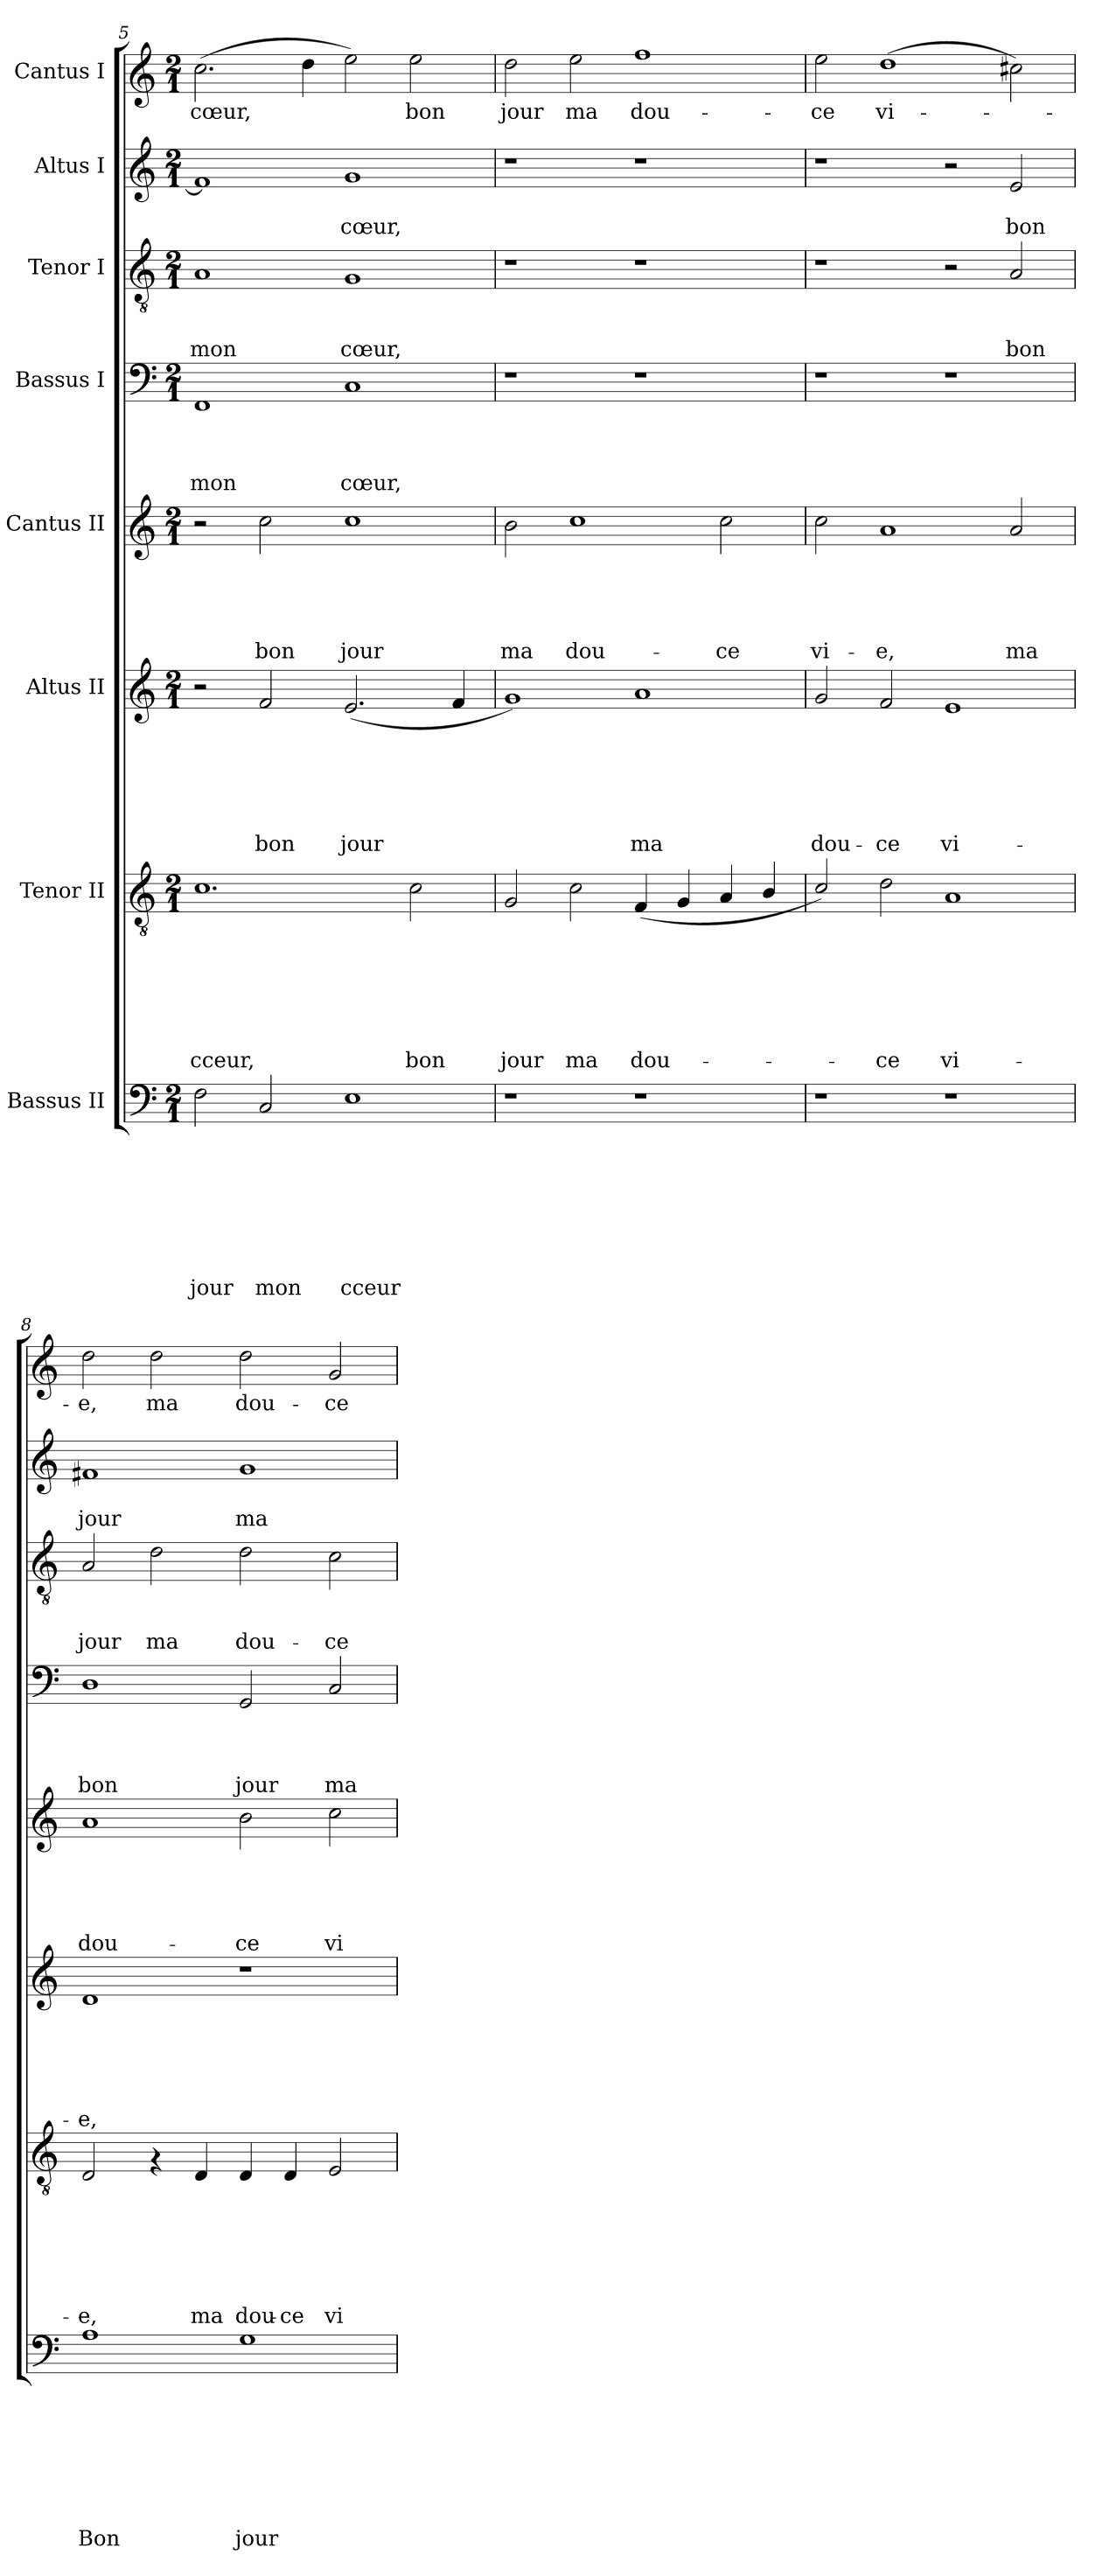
**kern	**text	**text	**text	**text	**text	**text	**text	**text	**kern	**text	**text	**text	**text	**text	**text	**text	**kern	**text	**text	**text	**text	**text	**text	**kern	**text	**text	**text	**text	**text	**kern	**text	**text	**text	**text	**kern	**text	**text	**text	**kern	**text	**text	**kern	**text
*part8	*part8	*part8	*part8	*part8	*part8	*part8	*part8	*part8	*part7	*part7	*part7	*part7	*part7	*part7	*part7	*part7	*part6	*part6	*part6	*part6	*part6	*part6	*part6	*part5	*part5	*part5	*part5	*part5	*part5	*part4	*part4	*part4	*part4	*part4	*part3	*part3	*part3	*part3	*part2	*part2	*part2	*part1	*part1
*staff8	*staff8	*staff8	*staff8	*staff8	*staff8	*staff8	*staff8	*staff8	*staff7	*staff7	*staff7	*staff7	*staff7	*staff7	*staff7	*staff7	*staff6	*staff6	*staff6	*staff6	*staff6	*staff6	*staff6	*staff5	*staff5	*staff5	*staff5	*staff5	*staff5	*staff4	*staff4	*staff4	*staff4	*staff4	*staff3	*staff3	*staff3	*staff3	*staff2	*staff2	*staff2	*staff1	*staff1
*I"Bassus II	*	*	*	*	*	*	*	*	*I"Tenor II	*	*	*	*	*	*	*	*I"Altus II	*	*	*	*	*	*	*I"Cantus II	*	*	*	*	*	*I"Bassus I	*	*	*	*	*I"Tenor I	*	*	*	*I"Altus I	*	*	*I"Cantus I	*
!!LO:PB:g=z
*clefF4	*	*	*	*	*	*	*	*	*clefGv2	*	*	*	*	*	*	*	*clefG2	*	*	*	*	*	*	*clefG2	*	*	*	*	*	*clefF4	*	*	*	*	*clefGv2	*	*	*	*clefG2	*	*	*clefG2	*
*k[]	*	*	*	*	*	*	*	*	*k[]	*	*	*	*	*	*	*	*k[]	*	*	*	*	*	*	*k[]	*	*	*	*	*	*k[]	*	*	*	*	*k[]	*	*	*	*k[]	*	*	*k[]	*
*C:	*	*	*	*	*	*	*	*	*C:	*	*	*	*	*	*	*	*C:	*	*	*	*	*	*	*C:	*	*	*	*	*	*C:	*	*	*	*	*C:	*	*	*	*C:	*	*	*C:	*
*M2/1	*	*	*	*	*	*	*	*	*M2/1	*	*	*	*	*	*	*	*M2/1	*	*	*	*	*	*	*M2/1	*	*	*	*	*	*M2/1	*	*	*	*	*M2/1	*	*	*	*M2/1	*	*	*M2/1	*
=5	=5	=5	=5	=5	=5	=5	=5	=5	=5	=5	=5	=5	=5	=5	=5	=5	=5	=5	=5	=5	=5	=5	=5	=5	=5	=5	=5	=5	=5	=5	=5	=5	=5	=5	=5	=5	=5	=5	=5	=5	=5	=5	=5
!	!	!	!	!	!	!	!	!LO:LY:b	!	!	!	!	!	!	!	!LO:LY:b	!	!	!	!	!	!	!	!	!	!	!	!	!	!	!	!	!	!LO:LY:b	!	!	!	!LO:LY:b	!	!	!	!	!LO:LY:b
2F\	.	.	.	.	.	.	.	jour	1.c	.	.	.	.	.	.	cceur,	2r	.	.	.	.	.	.	2r	.	.	.	.	.	1FF	.	.	.	mon	1A	.	.	mon	1f]	.	.	(>2.cc\	cœur,
!	!	!	!	!	!	!	!	!LO:LY:b	!	!	!	!	!	!	!	!	!	!	!	!	!	!	!LO:LY:b	!	!	!	!	!	!LO:LY:b	!	!	!	!	!	!	!	!	!	!	!	!	!	!
2C/	.	.	.	.	.	.	.	mon	.	.	.	.	.	.	.	.	2f/	.	.	.	.	.	bon	2cc\	.	.	.	.	bon	.	.	.	.	.	.	.	.	.	.	.	.	.	.
.	.	.	.	.	.	.	.	.	.	.	.	.	.	.	.	.	.	.	.	.	.	.	.	.	.	.	.	.	.	.	.	.	.	.	.	.	.	.	.	.	.	4dd\	.
!	!	!	!	!	!	!	!	!LO:LY:b	!	!	!	!	!	!	!	!	!	!	!	!	!	!	!LO:LY:b	!	!	!	!	!	!LO:LY:b	!	!	!	!	!LO:LY:b	!	!	!	!LO:LY:b	!	!	!LO:LY:b	!	!
1E	.	.	.	.	.	.	.	cceur	.	.	.	.	.	.	.	.	(<2.e/	.	.	.	.	.	jour	1cc	.	.	.	.	jour	1C	.	.	.	cœur,	1G	.	.	cœur,	1g	.	cœur,	2ee\)	.
!	!	!	!	!	!	!	!	!	!	!	!	!	!	!	!	!LO:LY:b	!	!	!	!	!	!	!	!	!	!	!	!	!	!	!	!	!	!	!	!	!	!	!	!	!	!	!LO:LY:b
.	.	.	.	.	.	.	.	.	2c\	.	.	.	.	.	.	bon	.	.	.	.	.	.	.	.	.	.	.	.	.	.	.	.	.	.	.	.	.	.	.	.	.	2ee\	bon
.	.	.	.	.	.	.	.	.	.	.	.	.	.	.	.	.	4f/	.	.	.	.	.	.	.	.	.	.	.	.	.	.	.	.	.	.	.	.	.	.	.	.	.	.
=6	=6	=6	=6	=6	=6	=6	=6	=6	=6	=6	=6	=6	=6	=6	=6	=6	=6	=6	=6	=6	=6	=6	=6	=6	=6	=6	=6	=6	=6	=6	=6	=6	=6	=6	=6	=6	=6	=6	=6	=6	=6	=6	=6
!	!	!	!	!	!	!	!	!	!	!	!	!	!	!	!	!LO:LY:b	!	!	!	!	!	!	!	!	!	!	!	!	!LO:LY:b	!	!	!	!	!	!	!	!	!	!	!	!	!	!LO:LY:b
1r	.	.	.	.	.	.	.	.	2G/	.	.	.	.	.	.	jour	1g)	.	.	.	.	.	.	2b\	.	.	.	.	ma	1r	.	.	.	.	1r	.	.	.	1r	.	.	2dd\	jour
!	!	!	!	!	!	!	!	!	!	!	!	!	!	!	!	!LO:LY:b	!	!	!	!	!	!	!	!	!	!	!	!	!LO:LY:b	!	!	!	!	!	!	!	!	!	!	!	!	!	!LO:LY:b
.	.	.	.	.	.	.	.	.	2c\	.	.	.	.	.	.	ma	.	.	.	.	.	.	.	1cc	.	.	.	.	dou-	.	.	.	.	.	.	.	.	.	.	.	.	2ee\	ma
!	!	!	!	!	!	!	!	!	!	!	!	!	!	!	!	!LO:LY:b	!	!	!	!	!	!	!LO:LY:b	!	!	!	!	!	!	!	!	!	!	!	!	!	!	!	!	!	!	!	!LO:LY:b
1r	.	.	.	.	.	.	.	.	(<4F/	.	.	.	.	.	.	dou-	1a	.	.	.	.	.	ma	.	.	.	.	.	.	1r	.	.	.	.	1r	.	.	.	1r	.	.	1ff	dou-
.	.	.	.	.	.	.	.	.	4G/	.	.	.	.	.	.	.	.	.	.	.	.	.	.	.	.	.	.	.	.	.	.	.	.	.	.	.	.	.	.	.	.	.	.
!	!	!	!	!	!	!	!	!	!	!	!	!	!	!	!	!	!	!	!	!	!	!	!	!	!	!	!	!	!LO:LY:b	!	!	!	!	!	!	!	!	!	!	!	!	!	!
.	.	.	.	.	.	.	.	.	4A/	.	.	.	.	.	.	.	.	.	.	.	.	.	.	2cc\	.	.	.	.	-ce	.	.	.	.	.	.	.	.	.	.	.	.	.	.
.	.	.	.	.	.	.	.	.	4B/	.	.	.	.	.	.	.	.	.	.	.	.	.	.	.	.	.	.	.	.	.	.	.	.	.	.	.	.	.	.	.	.	.	.
=7	=7	=7	=7	=7	=7	=7	=7	=7	=7	=7	=7	=7	=7	=7	=7	=7	=7	=7	=7	=7	=7	=7	=7	=7	=7	=7	=7	=7	=7	=7	=7	=7	=7	=7	=7	=7	=7	=7	=7	=7	=7	=7	=7
!	!	!	!	!	!	!	!	!	!	!	!	!	!	!	!	!	!	!	!	!	!	!	!LO:LY:b	!	!	!	!	!	!LO:LY:b	!	!	!	!	!	!	!	!	!	!	!	!	!	!LO:LY:b
1r	.	.	.	.	.	.	.	.	2c/)	.	.	.	.	.	.	.	2g/	.	.	.	.	.	dou-	2cc\	.	.	.	.	vi-	1r	.	.	.	.	1r	.	.	.	1r	.	.	2ee\	-ce
!	!	!	!	!	!	!	!	!	!	!	!	!	!	!	!	!LO:LY:b	!	!	!	!	!	!	!LO:LY:b	!	!	!	!	!	!LO:LY:b	!	!	!	!	!	!	!	!	!	!	!	!	!	!LO:LY:b
.	.	.	.	.	.	.	.	.	2d\	.	.	.	.	.	.	-ce	2f/	.	.	.	.	.	-ce	1a	.	.	.	.	-e,	.	.	.	.	.	.	.	.	.	.	.	.	(>1dd	vi-
!	!	!	!	!	!	!	!	!	!	!	!	!	!	!	!	!LO:LY:b	!	!	!	!	!	!	!LO:LY:b	!	!	!	!	!	!	!	!	!	!	!	!	!	!	!	!	!	!	!	!
1r	.	.	.	.	.	.	.	.	1A	.	.	.	.	.	.	vi-	1e	.	.	.	.	.	vi-	.	.	.	.	.	.	1r	.	.	.	.	2r	.	.	.	2r	.	.	.	.
!	!	!	!	!	!	!	!	!	!	!	!	!	!	!	!	!	!	!	!	!	!	!	!	!	!	!	!	!	!LO:LY:b	!	!	!	!	!	!	!	!	!LO:LY:b	!	!	!LO:LY:b	!	!
.	.	.	.	.	.	.	.	.	.	.	.	.	.	.	.	.	.	.	.	.	.	.	.	2a/	.	.	.	.	ma	.	.	.	.	.	2A/	.	.	bon	2e/	.	bon	2cc#X\)	.
=8	=8	=8	=8	=8	=8	=8	=8	=8	=8	=8	=8	=8	=8	=8	=8	=8	=8	=8	=8	=8	=8	=8	=8	=8	=8	=8	=8	=8	=8	=8	=8	=8	=8	=8	=8	=8	=8	=8	=8	=8	=8	=8	=8
!	!	!	!	!	!	!	!	!LO:LY:b	!	!	!	!	!	!	!	!LO:LY:b	!	!	!	!	!	!	!LO:LY:b	!	!	!	!	!	!LO:LY:b	!	!	!	!	!LO:LY:b	!	!	!	!LO:LY:b	!	!	!LO:LY:b	!	!LO:LY:b
1A	.	.	.	.	.	.	.	Bon	2D/	.	.	.	.	.	.	-e,	1d	.	.	.	.	.	-e,	1a	.	.	.	.	dou-	1D	.	.	.	bon	2A/	.	.	jour	1f#X	.	jour	2dd\	-e,
!	!	!	!	!	!	!	!	!	!	!	!	!	!	!	!	!	!	!	!	!	!	!	!	!	!	!	!	!	!	!	!	!	!	!	!	!	!	!LO:LY:b	!	!	!	!	!LO:LY:b
.	.	.	.	.	.	.	.	.	4rF	.	.	.	.	.	.	.	.	.	.	.	.	.	.	.	.	.	.	.	.	.	.	.	.	.	2d\	.	.	ma	.	.	.	2dd\	ma
!	!	!	!	!	!	!	!	!	!	!	!	!	!	!	!	!LO:LY:b	!	!	!	!	!	!	!	!	!	!	!	!	!	!	!	!	!	!	!	!	!	!	!	!	!	!	!
.	.	.	.	.	.	.	.	.	4D/	.	.	.	.	.	.	ma	.	.	.	.	.	.	.	.	.	.	.	.	.	.	.	.	.	.	.	.	.	.	.	.	.	.	.
!	!	!	!	!	!	!	!	!LO:LY:b	!	!	!	!	!	!	!	!LO:LY:b	!	!	!	!	!	!	!	!	!	!	!	!	!LO:LY:b	!	!	!	!	!LO:LY:b	!	!	!	!LO:LY:b	!	!	!LO:LY:b	!	!LO:LY:b
1G	.	.	.	.	.	.	.	jour	4D/	.	.	.	.	.	.	dou-	1r	.	.	.	.	.	.	2b\	.	.	.	.	-ce	2GG/	.	.	.	jour	2d\	.	.	dou-	1g	.	ma	2dd\	dou-
!	!	!	!	!	!	!	!	!	!	!	!	!	!	!	!	!LO:LY:b	!	!	!	!	!	!	!	!	!	!	!	!	!	!	!	!	!	!	!	!	!	!	!	!	!	!	!
.	.	.	.	.	.	.	.	.	4D/	.	.	.	.	.	.	-ce	.	.	.	.	.	.	.	.	.	.	.	.	.	.	.	.	.	.	.	.	.	.	.	.	.	.	.
!	!	!	!	!	!	!	!	!	!	!	!	!	!	!	!	!LO:LY:b	!	!	!	!	!	!	!	!	!	!	!	!	!LO:LY:b	!	!	!	!	!LO:LY:b	!	!	!	!LO:LY:b	!	!	!	!	!LO:LY:b
.	.	.	.	.	.	.	.	.	2E/	.	.	.	.	.	.	vi-	.	.	.	.	.	.	.	2cc\	.	.	.	.	vi-	2C/	.	.	.	ma	2c\	.	.	-ce	.	.	.	2g/	-ce
=	=	=	=	=	=	=	=	=	=	=	=	=	=	=	=	=	=	=	=	=	=	=	=	=	=	=	=	=	=	=	=	=	=	=	=	=	=	=	=	=	=	=	=
*-	*-	*-	*-	*-	*-	*-	*-	*-	*-	*-	*-	*-	*-	*-	*-	*-	*-	*-	*-	*-	*-	*-	*-	*-	*-	*-	*-	*-	*-	*-	*-	*-	*-	*-	*-	*-	*-	*-	*-	*-	*-	*-	*-
